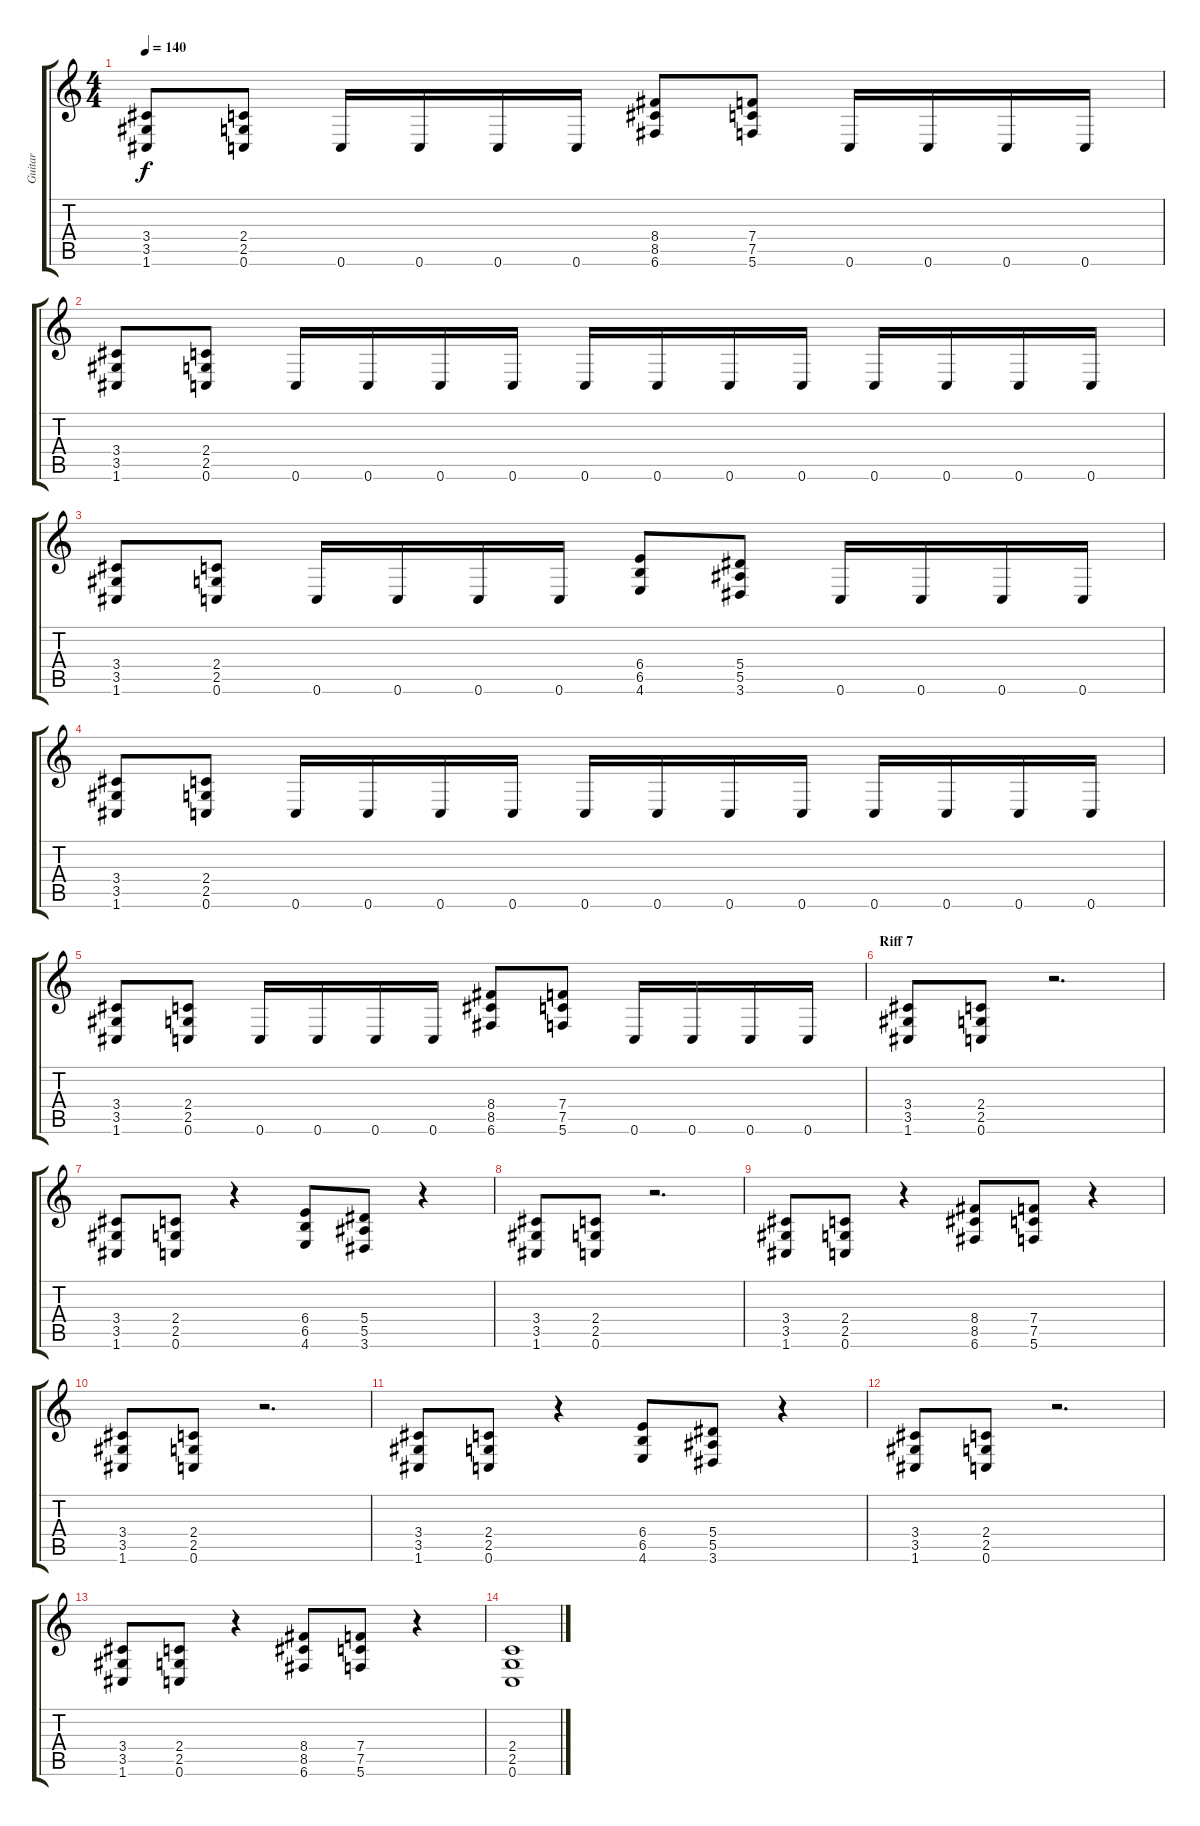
\track ("Guitar" "Guitar") {instrument distortionguitar}
\staff {score tabs}
\tuning (C4 G3 Eb3 Bb2 F2 C2) {hide}
\ts (4 4)
\tempo 140
\clef g2
\ks c
(3.4 3.5 1.6).8{dy f} (2.4 2.5 0.6).8 0.6.16 0.6.16 0.6.16 0.6.16 (8.4 8.5 6.6).8 (7.4 7.5 5.6).8 0.6.16 0.6.16 0.6.16 0.6.16 |
(3.4 3.5 1.6).8 (2.4 2.5 0.6).8 0.6.16 0.6.16 0.6.16 0.6.16 0.6.16 0.6.16 0.6.16 0.6.16 0.6.16 0.6.16 0.6.16 0.6.16 |
(3.4 3.5 1.6).8 (2.4 2.5 0.6).8 0.6.16 0.6.16 0.6.16 0.6.16 (6.4 6.5 4.6).8 (5.4 5.5 3.6).8 0.6.16 0.6.16 0.6.16 0.6.16 |
(3.4 3.5 1.6).8 (2.4 2.5 0.6).8 0.6.16 0.6.16 0.6.16 0.6.16 0.6.16 0.6.16 0.6.16 0.6.16 0.6.16 0.6.16 0.6.16 0.6.16 |
(3.4 3.5 1.6).8 (2.4 2.5 0.6).8 0.6.16 0.6.16 0.6.16 0.6.16 (8.4 8.5 6.6).8 (7.4 7.5 5.6).8 0.6.16 0.6.16 0.6.16 0.6.16 |
\section ("" "Riff 7")
(3.4 3.5 1.6).8 (2.4 2.5 0.6).8 r.2{d} |
(3.4 3.5 1.6).8 (2.4 2.5 0.6).8 r.4 (6.4 6.5 4.6).8 (5.4 5.5 3.6).8 r.4 |
(3.4 3.5 1.6).8 (2.4 2.5 0.6).8 r.2{d} |
(3.4 3.5 1.6).8 (2.4 2.5 0.6).8 r.4 (8.4 8.5 6.6).8 (7.4 7.5 5.6).8 r.4 |
(3.4 3.5 1.6).8 (2.4 2.5 0.6).8 r.2{d} |
(3.4 3.5 1.6).8 (2.4 2.5 0.6).8 r.4 (6.4 6.5 4.6).8 (5.4 5.5 3.6).8 r.4 |
(3.4 3.5 1.6).8 (2.4 2.5 0.6).8 r.2{d} |
(3.4 3.5 1.6).8 (2.4 2.5 0.6).8 r.4 (8.4 8.5 6.6).8 (7.4 7.5 5.6).8 r.4 |
(2.4 2.5 0.6).1
